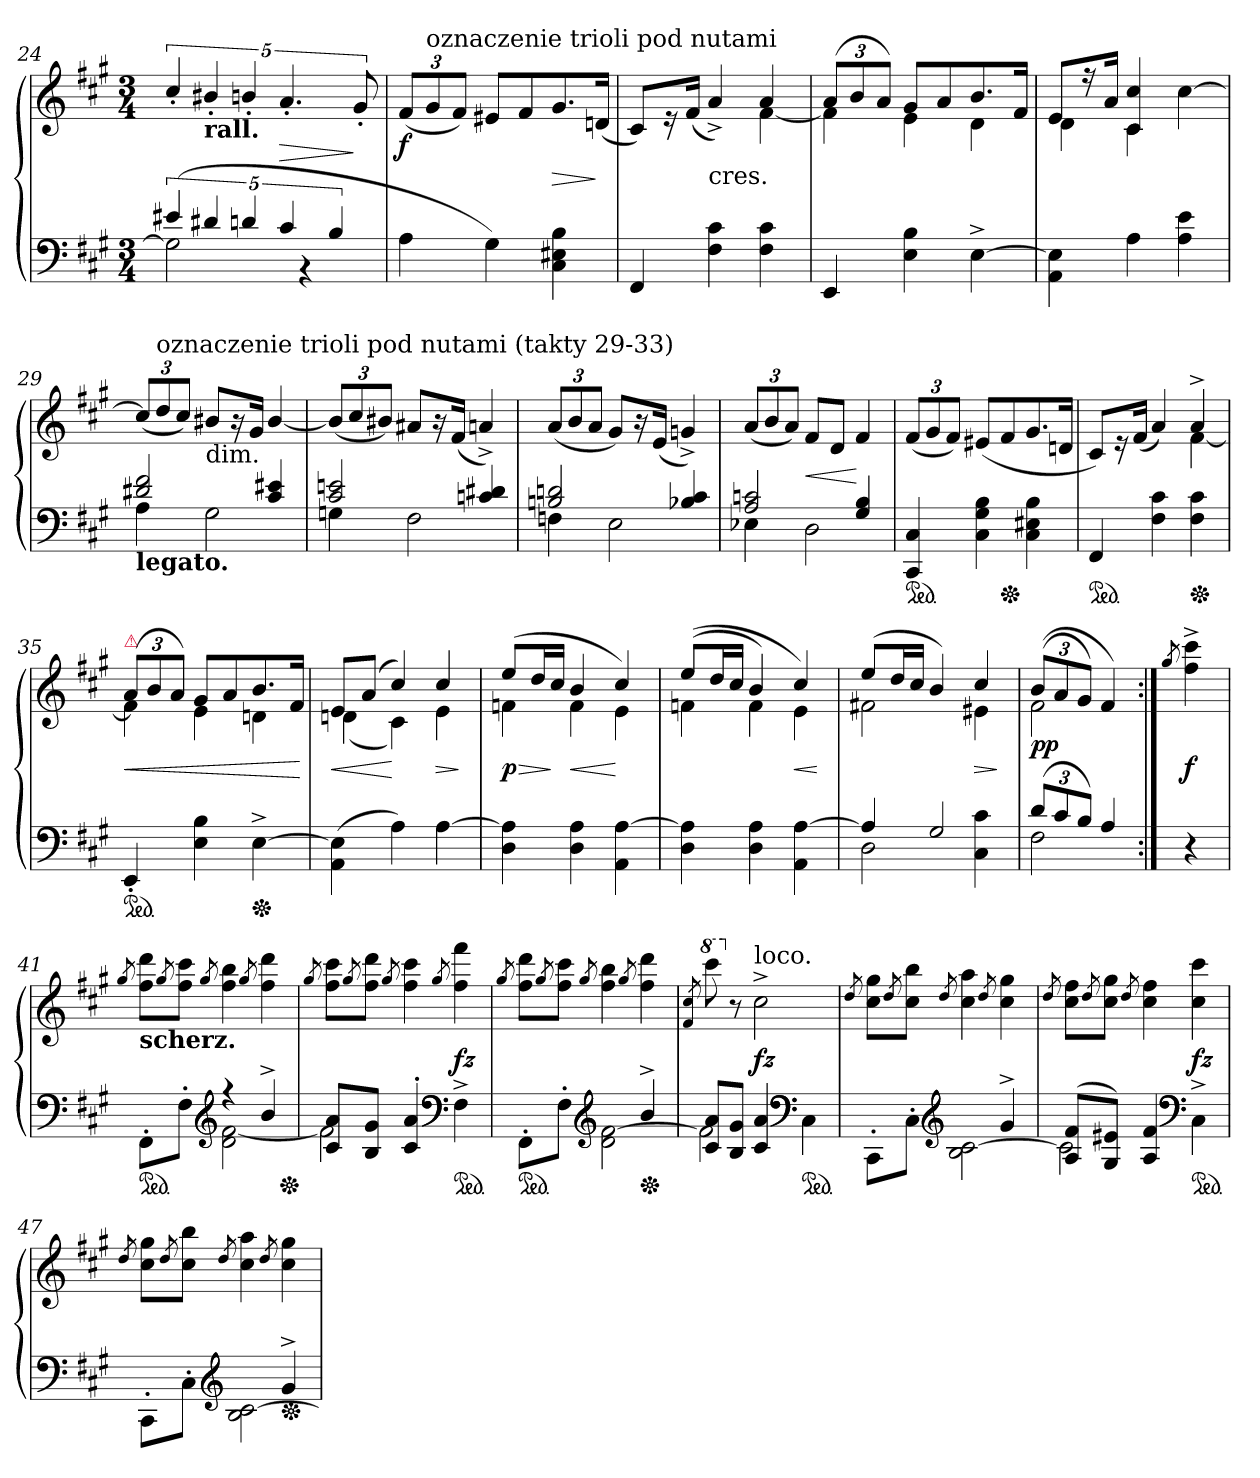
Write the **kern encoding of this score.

**kern	**kern	**dynam
*part1	*part1	*part1
*staff2	*staff1	*staff1/2
*clefF4	*clefG2	*
*k[f#c#g#]	*k[f#c#g#]	*
*M3/4	*M3/4	*
=24	=24	=24
*^	*	*
(>20%3e#X	2G#]	20%3cc#'/	.
!	!	!LO:TX:b:B:t=rall.	!
20%3d#X	.	20%3b#X'/	.
20%3dn	.	20%3bn'/	.
20%3c#	.	20%3.a'	>
.	4r	.	.
20%3B	.	.	.
.	.	40%3g#'	]
*v	*v	*	*
=25	=25	=25
4A	(12f#L	f
!	!LO:TX:a:t=oznaczenie trioli pod nutami	!
.	12g#	.
.	12f#J)	.
4G#)	8e#XL	.
.	8f#	.
4C# 4E#X 4B	8.g#	>
.	(<16dnJk	]
=26	=26	=26
*	*^	*
4FF#	8c#L)	2ryy	.
.	16r	.	.
.	(<16f#Jk	.	.
!	!LO:TX:c:t=cres.	!	!
4F# 4c#	4a^>)	.	.
4F# 4c#	4a	[4f#	.
=27	=27	=27	=27
4EE	(>12aL	4f#]	.
.	12b	.	.
.	12aJ)	.	.
4E 4B	8g#L	4e	.
.	8a	.	.
[4E^	8.b	4d	.
.	16f#Jk	.	.
=28	=28	=28	=28
4AA\ 4E]\	8eL	4d	.
.	16r	.	.
.	16aJk	.	.
4A	4c# 4cc#	4c#	.
4A\ 4e\	[4cc#	4ryy	.
=29	=29	=29	=29
*^	*	*	*
!LO:TX:b:B:t=legato.	!	!	!	!
*	*	*v	*v	*
2d#X 2f#	4A	(12cc#/L]	.
!	!	!LO:TX:a:t=oznaczenie trioli pod nutami (takty 29-33)	!
.	.	12dd	.
.	.	12cc#J)	.
!	!	!LO:TX:b:t=dim.	!
.	2G#	8b#XL	.
.	.	16r	.
.	.	16g#Jk	.
4c# 4e#X	.	[4b#/	.
=30	=30	=30	=30
2c# 2en	4Gn	(<12b#/L]	.
.	.	12cc#	.
.	.	12b#XJ)	.
.	2F#	8a#XL	.
.	.	16r	.
.	.	(<16f#Jk	.
4cn 4d#X	.	4an^>)	.
=31	=31	=31	=31
2Bn 2dn	4Fn	(<12aL	.
.	.	12b	.
.	.	12aJ	.
.	2E	8g#L)	.
.	.	16r	.
.	.	(<16eJk	.
4B-X 4c#	.	4gn^>)	.
=32	=32	=32	=32
2A 2cn	4E-X	(<12aL	.
.	.	12b	.
.	.	12aJ)	.
.	2D	8f#L	<
.	.	8dJ	.
4G# 4B	.	4f#	[
*v	*v	*	*
=33	=33	=33
*ped	*	*
4CC# 4C#	(<12f#L	.
.	12g#	.
.	12f#J)	.
4C# 4G# 4B	(<8e#XL	.
*Xped	*	*
.	8f#	.
4C# 4E#X 4B	8.g#	.
.	16dnJk	.
=34	=34	=34
*	*^	*
*ped	*	*	*
4FF#	8c#L)	2ryy	.
.	16r	.	.
.	(<16f#Jk	.	.
4F# 4c#	4a)	.	.
*Xped	*	*	*
4F# 4c#	4a^	[4f#	.
=35	=35	=35	=35
!	!LO:TX:a:color=crimson:t=⚠	!	!
*ped	*	*	*
4EE'	(>12aL	4f#]	<
.	12b	.	.
.	12aJ)	.	.
4E 4B	8g#L	4e	.
.	8a	.	.
*Xped	*	*	*
[4E^	8.b	4dn	.
.	16f#Jk	.	.
*	*v	*v	*
.	.	[
=36	=36	=36
*	*^	*
(>4AA\ 4E]\	8eL	(<4dn	<
.	(>8aJ	.	.
4A)	4cc#)	4c#)	[
[4A	4cc#	4e	>
*	*v	*v	*
.	.	]
=37	=37	=37
*	*^	*
4D 4A]	(>8eeL	4fn	> p
.	16ddL	.	.
.	16cc#JJ	.	]
4D 4A	4b	4f	<
4AA [4A	4cc#)	4e	[
=38	=38	=38	=38
4D 4A]	(<(8eeL	4fn	.
.	16ddL	.	.
.	16cc#JJ	.	.
4D 4A	4b)	4f	.
4AA [4A	4cc#)	4e	<
*	*v	*v	*
.	.	[
=39	=39	=39
*^	*^	*
4A]	2D	(<8eeL	2f#X	.
.	.	16ddL	.	.
.	.	16cc#JJ	.	.
2G#	.	4b)	.	.
.	4C# 4c#	4cc#	4e#X	>
*v	*v	*	*	*
*	*v	*v	*
.	.	]
=40	=40	=40
*^	*^	*
(<12dL	2F#	(>(<12bL	2f#	pp
12c#	.	12a	.	.
12BJ)	.	12g#J)	.	.
4A	.	4f#)	.	.
*v	*v	*	*	*
*	*v	*v	*
=:|!	=:|!	=:|!
.	8qgg#/	.
4r	4ff#^< 4ccc#^<	f
=41	=41	=41
.	8qgg#/	.
*^	*	*
!	!	!LO:TX:b:B:t=scherz.	!
*ped	*	*	*
8FF#'>\L	4ryy	8ff# 8dddL	.
.	.	8qgg#/	.
8F#'>J	.	8ff# 8ccc#J	.
*clefG2	*	*	*
.	.	8qgg#/	.
4r	2d [2f#	4ff# 4bb	.
.	.	8qgg#/	.
4b^	.	4ff# 4ddd	.
*Xped	*	*	*
=42	=42	=42	=42
.	.	8qgg#/	.
8c# 8aL	2f#]	8ff# 8ccc#L	.
.	.	8qgg#/	.
8B 8g#J	.	8ff# 8dddJ	.
.	.	8qgg#/	.
4c#'< 4a'<	.	4ff# 4ccc#	.
*clefF4	*	*	*
.	.	8qgg#/	.
*ped	*	*	*
4F#^	4ryy	4ff# 4fff#	fz
=43	=43	=43	=43
.	.	8qgg#/	.
*ped	*	*	*
8FF#'\L	4ryy	8ff# 8dddL	.
.	.	8qgg#/	.
8F#'J	.	8ff# 8ccc#J	.
*clefG2	*	*	*
.	.	8qgg#/	.
4ryy	2d [2f#	4ff# 4bb	.
.	.	8qgg#/	.
*Xped	*	*	*
4b^	.	4ff# 4ddd	.
=44	=44	=44	=44
.	.	8qf#/ 8qcc#/	.
*	*	*8va	*
8c# 8aL	2f#]	8cccc#	.
*	*	*X8va	*
8B 8g#J	.	8r	.
!	!	!LO:TX:a:t=loco.	!
4c# 4a	.	2cc#^	fz
*clefF4	*	*	*
*ped	*	*	*
4C#\	4ryy	.	.
=45	=45	=45	=45
.	.	8qdd/	.
8CC#'\L	4ryy	8cc# 8gg#L	.
.	.	8qdd/	.
8C#'J	.	8cc# 8bbJ	.
*clefG2	*	*	*
.	.	8qdd/	.
4ryy	2B [2c#	4cc# 4aa	.
.	.	8qdd/	.
4g#^	.	4cc# 4gg#	.
=46	=46	=46	=46
.	.	8qdd/	.
(<8A 8f#L	2c#]	8cc# 8ff#L	.
.	.	8qdd/	.
8G# 8e#XJ)	.	8cc# 8gg#J	.
.	.	8qdd/	.
4A 4f#	.	4cc# 4ff#	.
*clefF4	*	*	*
*ped	*	*	*
4C#^\	4ryy	4cc# 4ccc#	fz
=47	=47	=47	=47
.	.	8qdd/	.
8CC#'\L	4ryy	8cc# 8gg#L	.
.	.	8qdd/	.
8C#'J	.	8cc# 8bbJ	.
*clefG2	*	*	*
.	.	8qdd/	.
4ryy	2B [2c#	4cc# 4aa	.
.	.	8qdd/	.
*Xped	*	*	*
4g#^	.	4cc# 4gg#	.
*v	*v	*	*
=	=	=
*-	*-	*-
